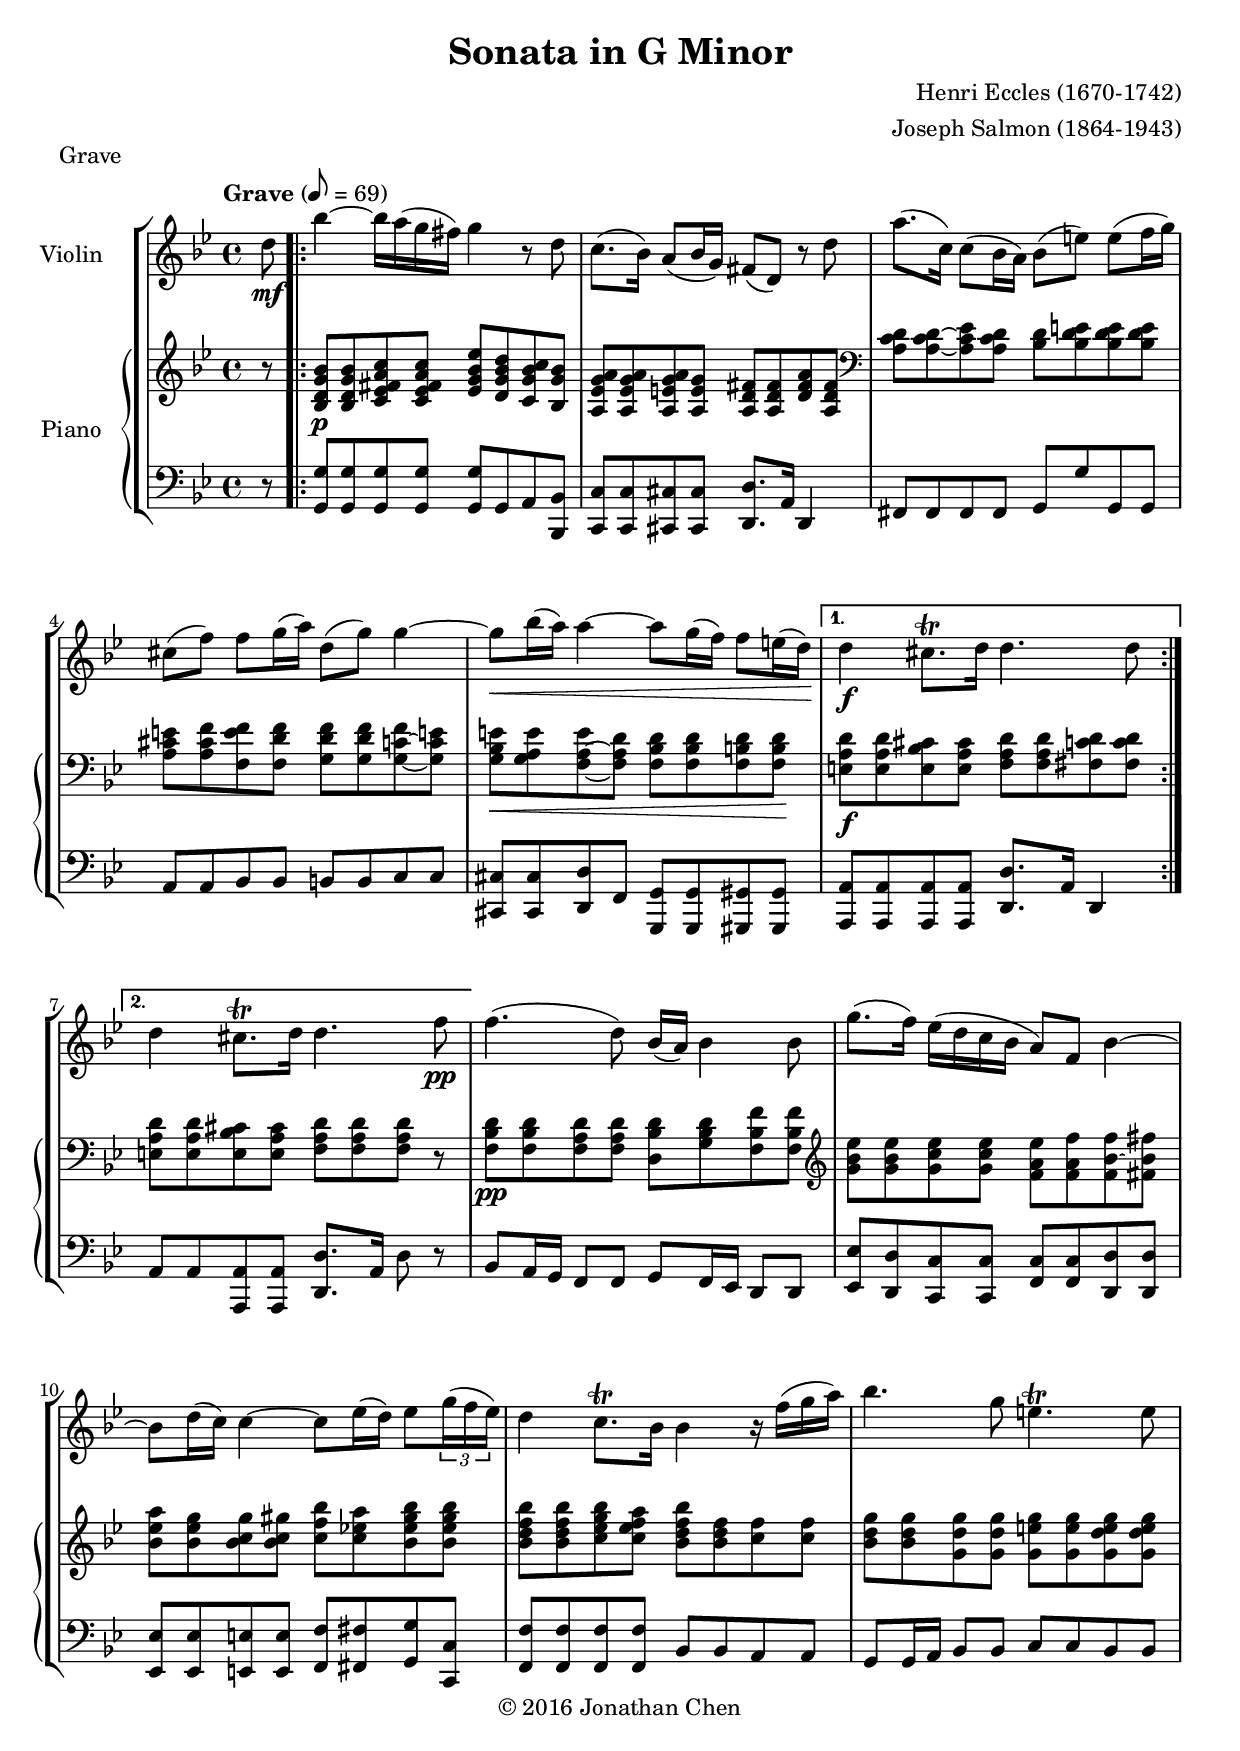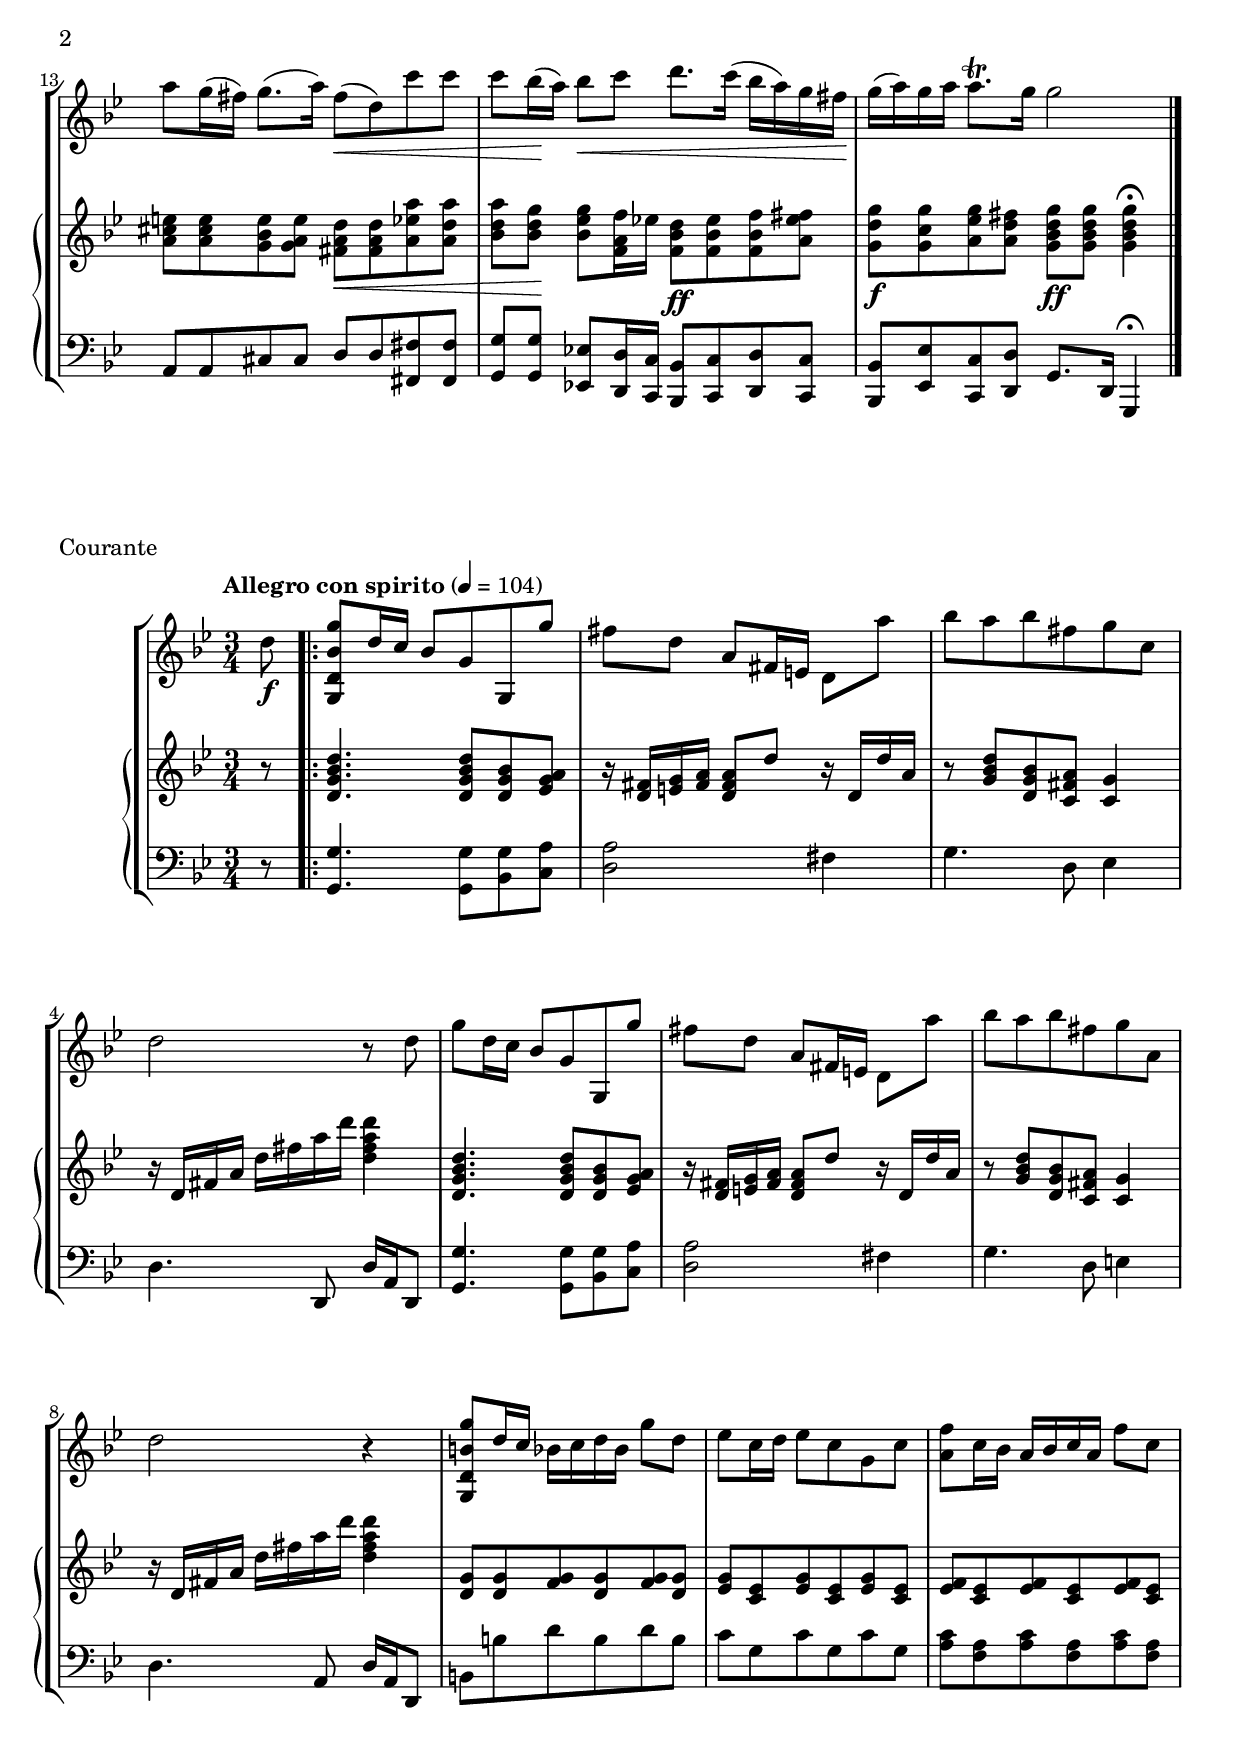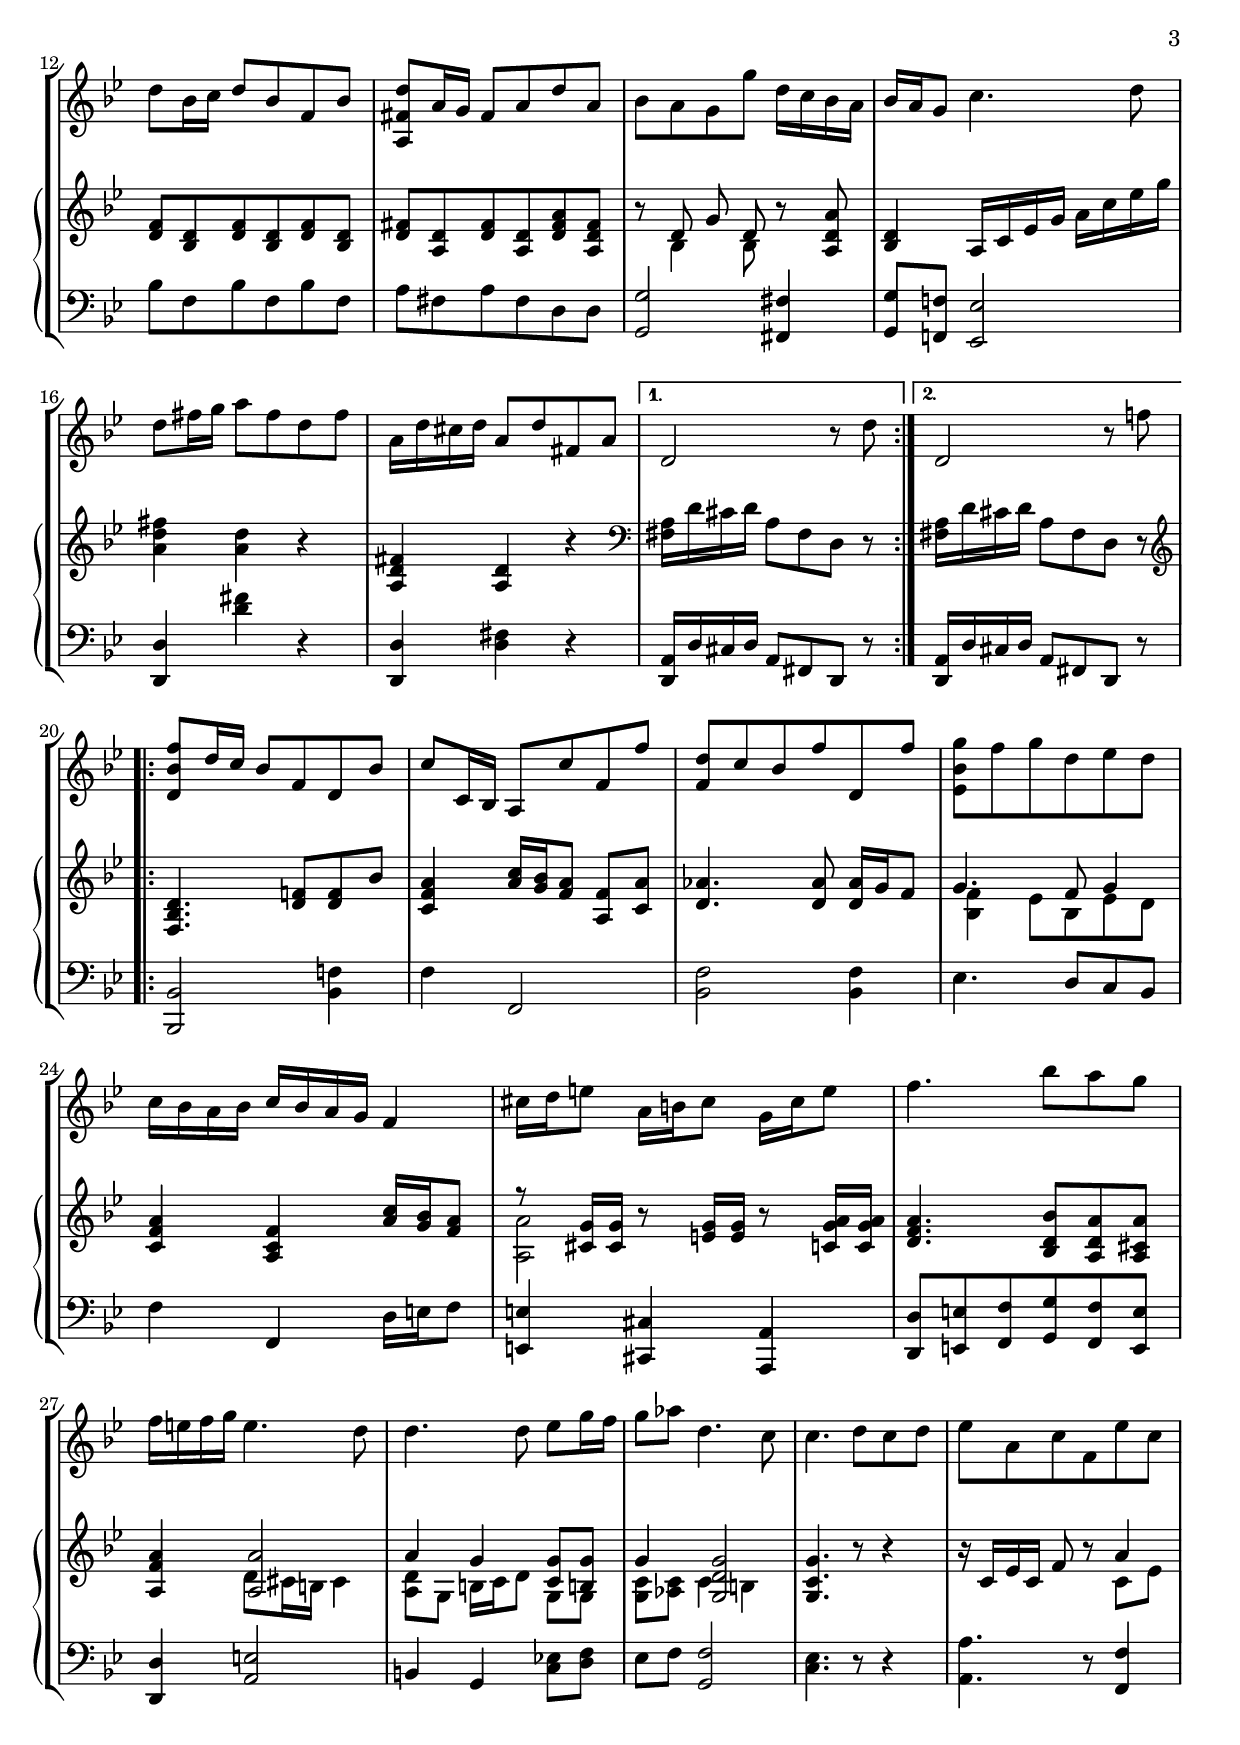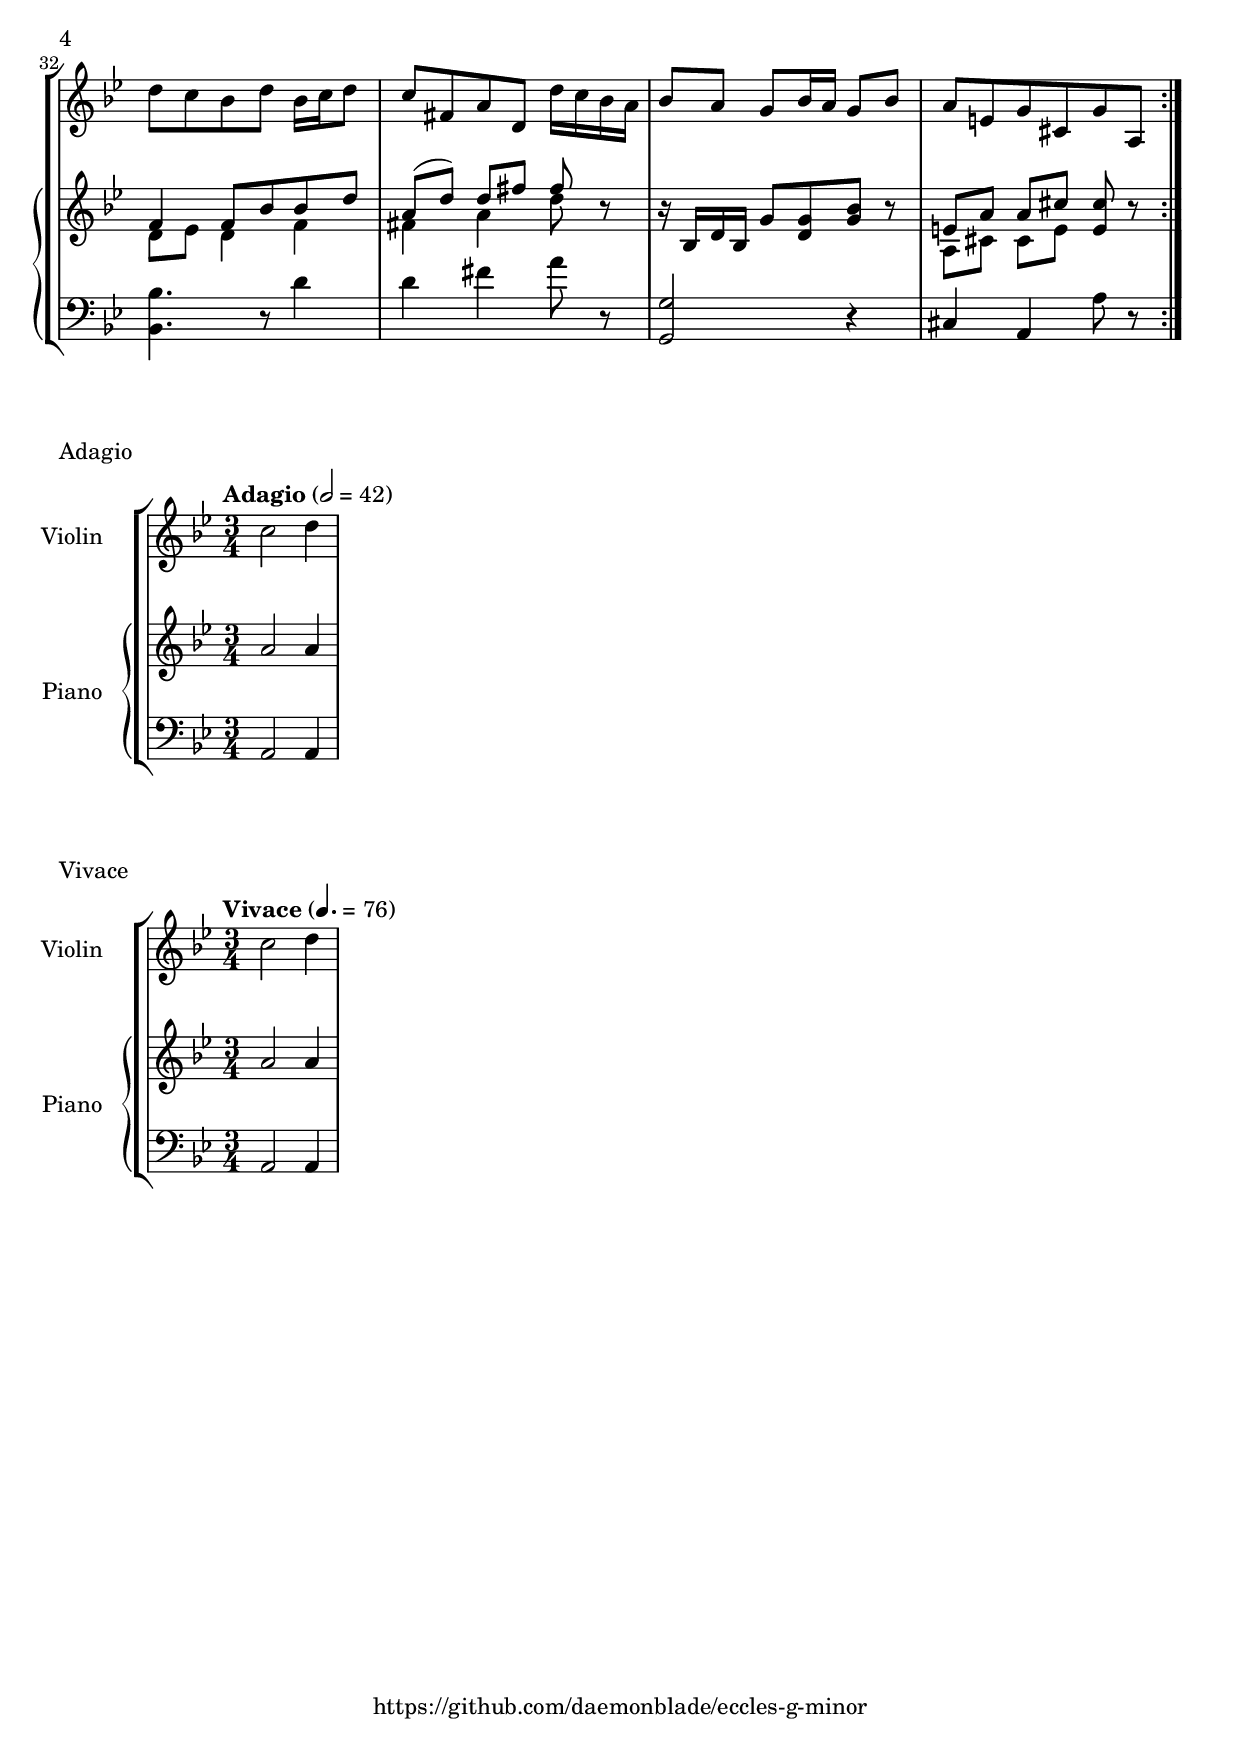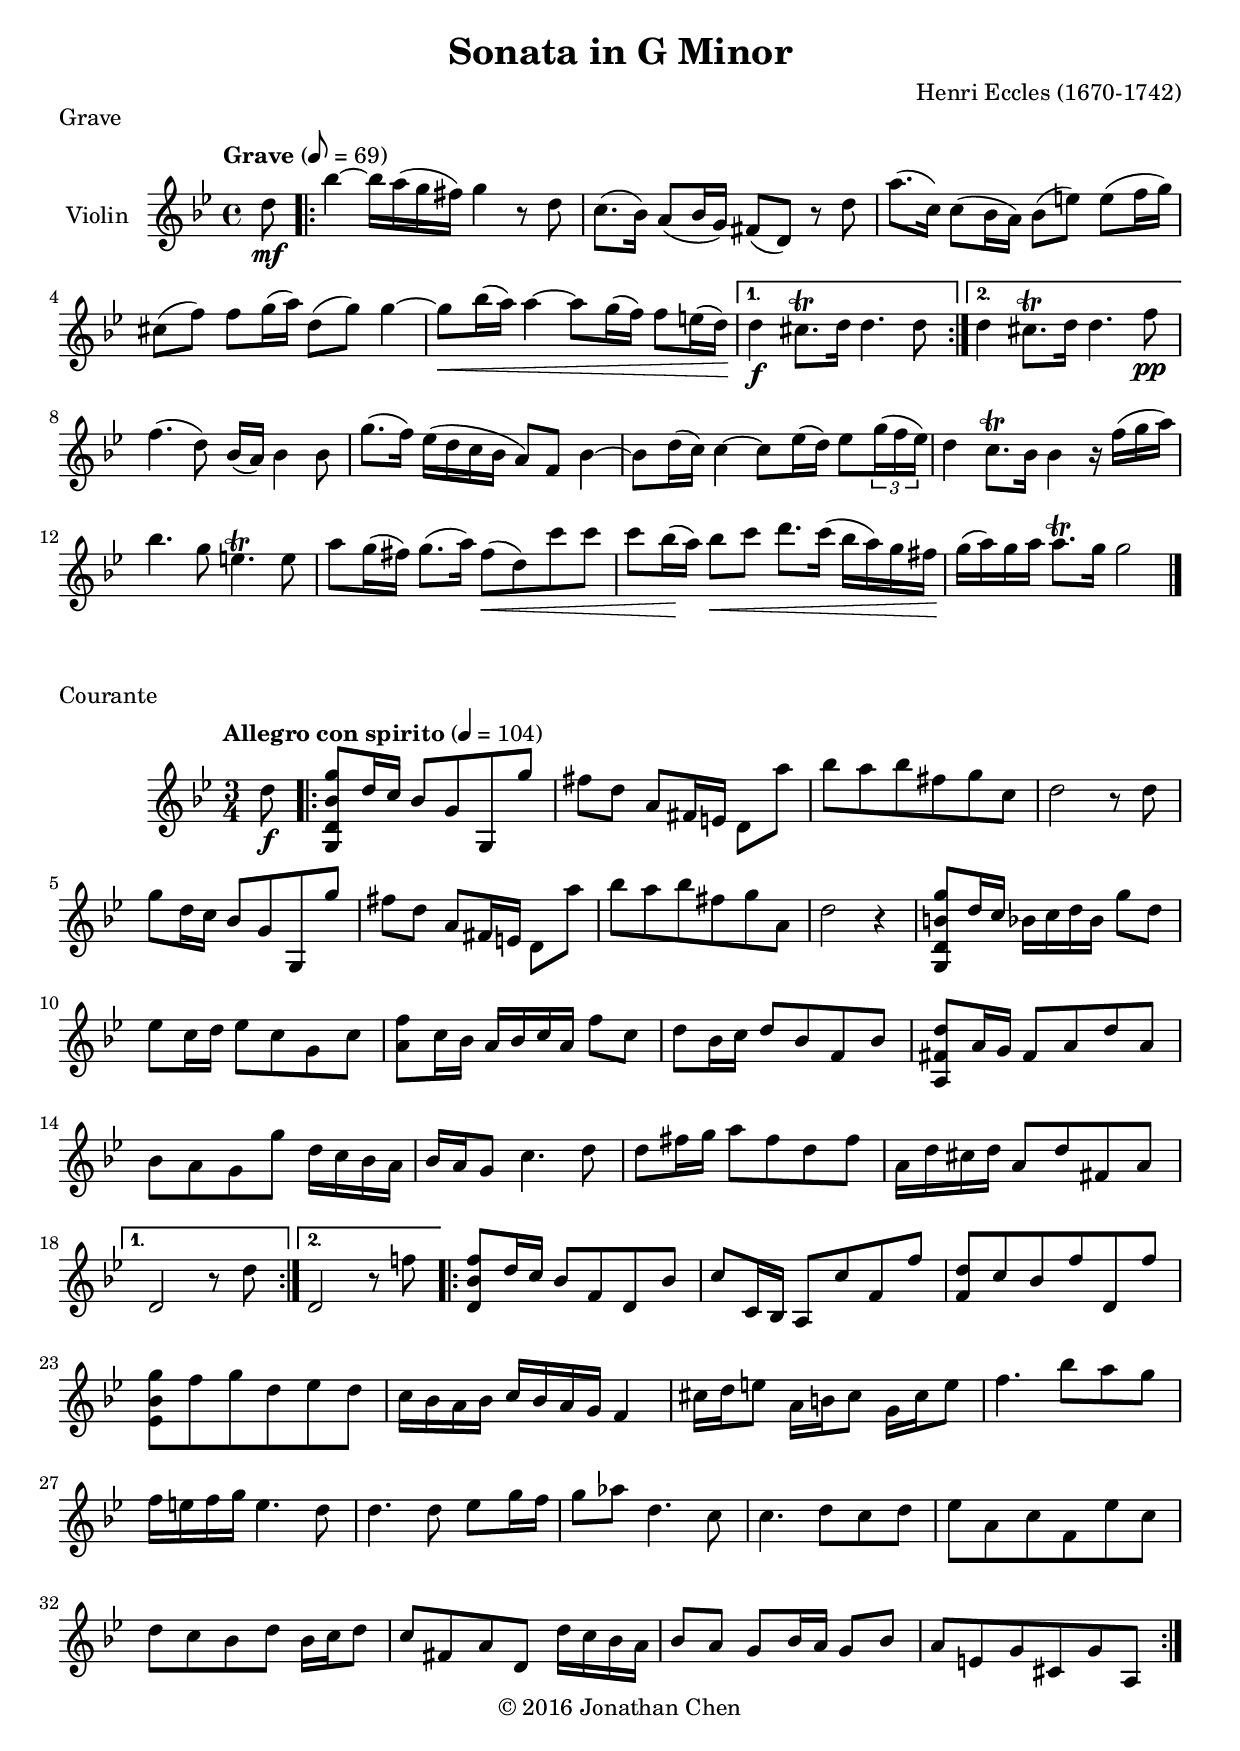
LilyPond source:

%
% Eccles Sonata in G Minor,
% transribed from J Salmons 1914 arrangement for violin and piano.
%
% indents: 2 spaces
%
\version "2.18.2"

\header
{
  title = "Sonata in G Minor"
  composer = "Henri Eccles (1670-1742)"
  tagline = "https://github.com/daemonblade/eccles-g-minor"
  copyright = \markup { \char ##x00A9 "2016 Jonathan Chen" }
}

grave_begin =
{
  \tempo "Grave" 8 = 69
  \time 4/4
  \key g \minor
}

grave_violin = \new Voice \relative c''
{
  \set Staff.instrumentName = #"Violin "
  \partial 8 d8\mf |
  \repeat volta 2
  {
    bes'4 ~ bes16 a( g fis) g4 r8 d
    c8.( bes16) a8( bes16 g) fis8( d) r8 d'
    a'8.( c,16) c8( bes16 a) bes8( e) e( f16 g)
    cis,8( f) f g16( a) d,8( g) g4 ~
    g8\< bes16( a) a4 ~ a8 g16( f) f8 e16( d)\!
  }
  \alternative
  {
    {
      d4\f cis8.\trill d16 d4. d8
    }
    {
      d4 cis8.\trill d16 d4. f8\pp
    }
  }
  f4.( d8) bes16( a) bes4 bes8
  g'8.( f16) ees( d c bes a8) f bes4 ~
  bes8 d16( c) c4 ~ c8 ees16( d) ees8 \tuplet 3/2 {g16( f ees)}
  d4 c8.\trill bes16 bes4 r16 f'( g a)
  bes4. g8 e4.\trill e8
  a8 g16( fis) g8.( a16) fis8(\< d) c' c
  c bes16(\! a) bes8\< c d8. c16( bes a) g fis\!
  g( a) g a a8.\trill g16 g2
  \bar "|."
}

grave_piano_upper = \relative c''
{
  \clef treble
  r8 |
  \repeat volta 2
  {
    <bes, d g bes>8\p <bes d g bes> <c ees fis a c> <c ees fis a c>
      <ees g bes ees> <d g bes d> <c g' bes c> <bes g' bes>
    <a ees' g a> <a ees' g a> <a e' g a> <a e' g>
      <a d fis> <a d fis> <d fis a> <a d fis>
    \clef bass
    <a c d> <a c d> ~ <a c ees> <a c d> <bes d> <bes d e> <bes d e> <bes d e>
    <a cis e> <a cis f> <f e' f> <f d' f> <g d' f> <g d' f> <g c f> ~ <g c e!>
    <g bes e>\< <g a e'> <f a e'> ~ <f a d>
      <f bes d> <f bes d> <f b d> <f b d>\!
  }
  \alternative
  {
    {
      <e a d>\f <e a d> <e bes' cis> <e a cis>
        <f a d> <f a d> <fis c' d> <fis c' d>
    }
    {
      <e a d> <e a d> <e bes' cis> <e a cis> <f a d> <f a d> <f a d> r8
    }
  }
  <f bes d>\pp <f bes d> <f a d> <f a d>
    <d bes' d> <g bes d> <f bes f'> <f bes f'>
  \clef treble
  <g' bes ees> <g bes ees> <g c ees> <g c ees>
    <f a ees'> <f a f'> <f bes f'> ~ <fis bes fis'>
  <bes ees a> <bes ees g> <bes c g'> <bes c gis'>
    <c f bes> <c ees! a> <bes ees gis bes> <bes ees gis bes>
  <bes d f bes> <bes d f bes> <c ees g bes> <c ees f a>
    <bes d f bes> <bes d f> <c f> <c f>
  <bes d g> <bes d g> <g d' g> <g d' g> <g e' g> <g e' g> <g d' e g> <g d' e g>
  <a cis e> <a cis e> <g bes e> <g a e'>
    <fis a d>\< <fis a d> <a ees' a> <a d a'>
  <bes d a'> <bes d g>\! <bes ees g> <f a f'>16 ees'!
    <f, bes d>8\ff <f bes ees> <f bes f'> <a ees' fis>
  <g d' g>\f <g c g'> <a ees' g> <a d fis>
    <g bes d g>\ff <g bes d g> <g bes d g>4\fermata
  \bar "|."
}

grave_piano_lower = \relative c
{
  \clef bass
  r8 |
  \repeat volta 2
  {
    <g g'>8 <g g'> <g g'> <g g'> <g g'> g a <bes, bes'>
    <c c'> <c c'> <cis cis'> <cis cis'> <d d'>8. a'16 d,4
    fis8 fis fis fis g g' g, g
    a8 a bes bes b b c c
    <cis, cis'> <cis cis'> <d d'> f <g, g'> <g g'> <gis gis'> <gis gis'>
  }
  \alternative
  {
    {
      <a a'> <a a'> <a a'> <a a'> <d d'>8. a'16 d,4
    }
    {
      a'8 a <a, a'> <a a'> <d d'>8. a'16 d8 r8
    }
  }
  bes a16 g f8 f g f16 ees d8 d
  <ees ees'> <d d'> <c c'> <c c'> <f c'> <f c'> <d d'> <d d'>
  <ees ees'> <ees ees'> <e e'> <e e'> <f f'> <fis fis'> <g g'> <c c,>
  <f, f'> <f f'> <f f'> <f f'> bes bes a a
  g8 g16 a bes8 bes c c bes bes
  a a cis cis d d <fis, fis'> <fis fis'>
  <g g'> <g g'> <ees! ees'!> <d d'>16 <c c'> <bes bes'>8 <c c'> <d d'> <c c'>
  <bes bes'> <ees ees'> <c c'> <d d'> g8. d16 g,4\fermata
  \bar "|."
}

%%%%%%%%%%%%%%%%%%%%%%%%%%%%%%%%%%%%%%%%%%%%%%%%%%%%%%%%%%%%%%%%%%%%%%%%%%%%%%%%

courante_begin =
{
  \tempo "Allegro con spirito" 4 = 104
  \time 3/4
  \key g \minor
}

courante_violin = \new Voice \relative c''
{
  \partial 8 d8\f |
  \repeat volta 2
  {
    <g,, d' bes' g'> d''16 c bes8 g g, g''
    fis d a fis16 e d8 a''
    bes a bes fis g c,
    d2 r8 d
    g d16 c bes8 g g, g''
    fis d a fis16 e d8 a''
    bes a bes fis g a,
    d2 r4
    <g,, d' b' g'>8 d''16 c bes c d bes g'8 d
    ees c16 d ees8 c g c
    <a f'> c16 bes a bes c a f'8 c
    d bes16 c d8 bes f bes
    <a, fis' d'> a'16 g fis8 a d a
    bes a g g' d16 c bes a
    bes a g8 c4. d8
    d fis16 g a8 fis d fis
    a,16 d cis d a8 d fis, a
  }
  \alternative
  {
    {
      d,2 r8 d'
    }
    {
      d,2 r8 f'!
    }
  }
  \repeat volta 2
  {
    <d, bes' f'> d'16 c bes8 f d bes'
    c c,16 bes a8 c' f, f'
    <f, d'> c' bes f' d, f'
    <ees, bes' g'> f' g d ees d
    c16 bes a bes c bes a g f4
    cis'16 d e8 a,16 b cis8 g16 cis e8
    f4. bes8 a g
    f16 e f g e4. d8
    d4. d8 ees g16 f
    g8 aes d,4. c8
    c4. d8 c d
    ees a, c f, ees' c
    d c bes d bes16 c d8
    c fis, a d, d'16 c bes a
    bes8 a g bes16 a g8 bes
    a e g cis, g' a,
  }
}

courante_piano_upper = \relative c''
{
  \clef treble
  r8 |
  \repeat volta 2
  {
    <d, g bes d>4. <d g bes d>8 <d g bes> <ees g a>
    r16 <d fis> <e g> <fis a> <d fis a>8 d' r16 d, d' a
    r8 <g bes d> <d g bes> <c fis a> <c g'>4
    r16 d fis a d fis a d <d, fis a d>4
    <d, g bes d>4. <d g bes d>8 <d g bes> <ees g a>
    r16 <d fis> <e g> <fis a> <d fis a>8 d' r16 d, d' a
    r8 <g bes d> <d g bes> <c fis a> <c g'>4
    r16 d fis a d fis a d <d, fis a d>4
    <d, g>8 <d g> <f g> <d g> <f g> <d g>
    <ees g> <c ees> <ees g> <c ees> <ees g> <c ees>
    <ees f> <c ees> <ees f> <c ees> <ees f> <c ees>
    <d f> <bes d> <d f> <bes d> <d f> <bes d>
    <d fis> <a d> <d fis> <a d> <d fis a> <a d fis>
    r <<
        { d8 g d }
        \\
        { bes4 bes8 }
      >> r <a d a'>
    <bes d>4 a16 c ees g a c ees g
    <a, d fis>4 <a d> r
    <a, d fis> <a d> r
  }
  \alternative
  {
    {
      \clef bass
      <fis a>16 d' cis d a8 fis d r
    }
    {
      \clef bass
      <fis a>16 d' cis d a8 fis d r
    }
  }
  \repeat volta 2
  {
    \clef treble
    <f bes d>4. <d' f!>8 <d f> bes'
    <c, f a>4 <a' c>16 <g bes> <f a>8 <a, f'> <c a'>
    <d aes'>4. <d aes'>8 <d aes'>16 g f8
    <<
      {
        g4. f8 g4
      } \\
      {
        <bes, f'>4 es8 bes ees d
      }
    >>
    <c f a>4 <a c f> <a' c>16 <g bes> <f a>8
    <<
      {
        r8 <cis g'>16 <cis g'> b'8\rest <e, g>16 <e g>
      } \\
      {
        <a, a'>2
      }
    >> r8 <c g' a>16 <c g' a>
    <d f a>4. <bes d bes'>8 <a d a'> <a cis a'>
    <a f' a>4
      <<
        {
          <a a'>2
        } \\
        {
          d8 cis16 b cis4
        }
      >>
    <<
      {
        a'4 g <c, g'>8 <b! g'>
      } \\
      {
        <a d>8 g b16 c d8 g,8 g
      }
    >>
    <<
      {
        g'4 <g, d' g>2
      } \\
      {
        <g c>8 <aes c> c4 b
      }
    >>
    <g c g'>4. r8 r4
    r16 c ees c f8 r8
    <<
      {
        a4
      } \\
      {
        c,8 ees
      }
    >>
    <<
      {
        f4 f8 bes bes d
      } \\
      {
        d, ees d4 f4
      }
    >>
    <<
      {
        a8[( d)] d[ fis] fis
      } \\
      {
        fis,4 a d8
      }
    >> r8
    r16 bes, d bes  g'8 <d g> <g bes> r8
    <<
      {
        e[ a] a[ cis]
      } \\
      {
        a,[ cis] cis[ e]
      }
    >> <e cis'> r
  }
}

courante_piano_lower = \relative c
{
  \clef bass
  r8 |
  \repeat volta 2
  {
    <g g'>4. <g g'>8 <bes g'> <c a'>
    <d a'>2 fis4
    g4. d8 ees4
    d4. d,8 d'16 a d,8
    <g g'>4. <g g'>8 <bes g'> <c a'>
    <d a'>2 fis4
    g4. d8 e4
    d4. a8 d16 a d,8
    b' b' d b d b
    c g c g c g
    <a c> <f a> <a c> <f a> <a c> <f a>
    bes f bes f bes f
    a fis a fis d d
    <g, g'>2 <fis fis'>4
    <g g'>8 <f! f'!> <ees ees'>2
    <d d'>4 <d'' fis> r
    <d,, d'> <d' fis> r
  }
  \alternative
  {
    {
      <d, a'>16 d' cis d a8 fis d r
    }
    {
      <d a'>16 d' cis d a8 fis d r
    }
  }
  \repeat volta 2
  {
    <bes bes'>2 <bes' f'!>4
    f' f,2
    <bes f'> <bes f'>4
    ees4. d8 c bes
    f'4 f, d'16 e f8
    <e, e'>4 <cis cis'> <a a'>
    <d d'>8 <e e'> <f f'> <g g'> <f f'> <e e'>
    <d d'>4 <a' e'>2
    b4 g <c ees!>8 <d f>
    ees f <g, f'>2
    <c ees>4. r8 r4
    <a a'>4. r8 <f f'>4
    <bes bes'>4. r8 d'4
    d fis a8 r8
    <g,, g'>2 r4
    cis a a'8 r8
  }
}

%%%%%%%%%%%%%%%%%%%%%%%%%%%%%%%%%%%%%%%%%%%%%%%%%%%%%%%%%%%%%%%%%%%%%%%%%%%%%%%%

adagio_begin =
{
  \tempo "Adagio" 2 = 42
  \time 3/4
  \key g \minor
}

adagio_violin = \new Voice \relative c''
{
  \set Staff.instrumentName = #"Violin "
  c2 d4
}

adagio_piano_upper = \relative c''
{
  \clef treble
  a2 a4
}

adagio_piano_lower = \relative c
{
  \clef bass
  a2 a4
}

%%%%%%%%%%%%%%%%%%%%%%%%%%%%%%%%%%%%%%%%%%%%%%%%%%%%%%%%%%%%%%%%%%%%%%%%%%%%%%%%

vivace_begin =
{
  \tempo "Vivace" 4. = 76
  \time 3/4
  \key g \minor
}

vivace_violin = \new Voice \relative c''
{
  \set Staff.instrumentName = #"Violin "
  c2 d4
}

vivace_piano_upper = \relative c''
{
  \clef treble
  a2 a4
}

vivace_piano_lower = \relative c
{
  \clef bass
  a2 a4
}

%%%%%%%%%%%%%%%%%%%%%%%%%%%%%%%%%%%%%%%%%%%%%%%%%%%%%%%%%%%%%%%%%%%%%%%%%%%%%%%%
%
% Book Generation
%
%%%%%%%%%%%%%%%%%%%%%%%%%%%%%%%%%%%%%%%%%%%%%%%%%%%%%%%%%%%%%%%%%%%%%%%%%%%%%%%%
\book
{
  \bookOutputSuffix "All"
  \header
  {
    arranger = "Joseph Salmon (1864-1943)"
  }
  \score
  {
    \new StaffGroup
    <<
      \new Staff << \grave_begin \grave_violin >>
      \new PianoStaff
      <<
        \set PianoStaff.instrumentName = #"Piano "
        \new Staff = "upper" << \grave_begin \grave_piano_upper >>
        \new Staff = "lower" << \grave_begin \grave_piano_lower >>
      >>
    >>
    \header
    {
      piece = "Grave"
    }
  }
  
  \score
  {
    \new StaffGroup
    <<
      \new Staff << \courante_begin \courante_violin >>
      \new PianoStaff
      <<
        \new Staff = "upper" << \courante_begin \courante_piano_upper >>
        \new Staff = "lower" << \courante_begin \courante_piano_lower >>
      >>
    >>
    \header
    {
      piece = "Courante"
    }
  }
  
  \score
  {
    \new StaffGroup
    <<
      \new Staff << \adagio_begin \adagio_violin >>
      \new PianoStaff
      <<
        \set PianoStaff.instrumentName = #"Piano "
        \new Staff = "upper" << \adagio_begin \adagio_piano_upper >>
        \new Staff = "lower" << \adagio_begin \adagio_piano_lower >>
      >>
    >>
    \header
    {
      piece = "Adagio"
    }
  }
  
  \score
  {
    \new StaffGroup
    <<
      \new Staff << \vivace_begin \vivace_violin >>
      \new PianoStaff
      <<
        \set PianoStaff.instrumentName = #"Piano "
        \new Staff = "upper" << \vivace_begin \vivace_piano_upper >>
        \new Staff = "lower" << \vivace_begin \vivace_piano_lower >>
      >>
    >>
    \header
    {
      piece = "Vivace"
    }
  }
}

\book
{
  \bookOutputSuffix "Violin"
  \score
  {
    \new Staff << \grave_begin \grave_violin >>
    \header
    {
      piece = "Grave"
    }
  }
  
  \score
  {
    \new Staff << \courante_begin \courante_violin >>
    \header
    {
      piece = "Courante"
    }
  }
  
  \score
  {
    \new Staff << \adagio_begin \adagio_violin >>
    \header
    {
      piece = "Adagio"
    }
  }
  
  \score
  {
    \new Staff << \vivace_begin \vivace_violin >>
    \header
    {
      piece = "Vivace"
    }
  }
}
